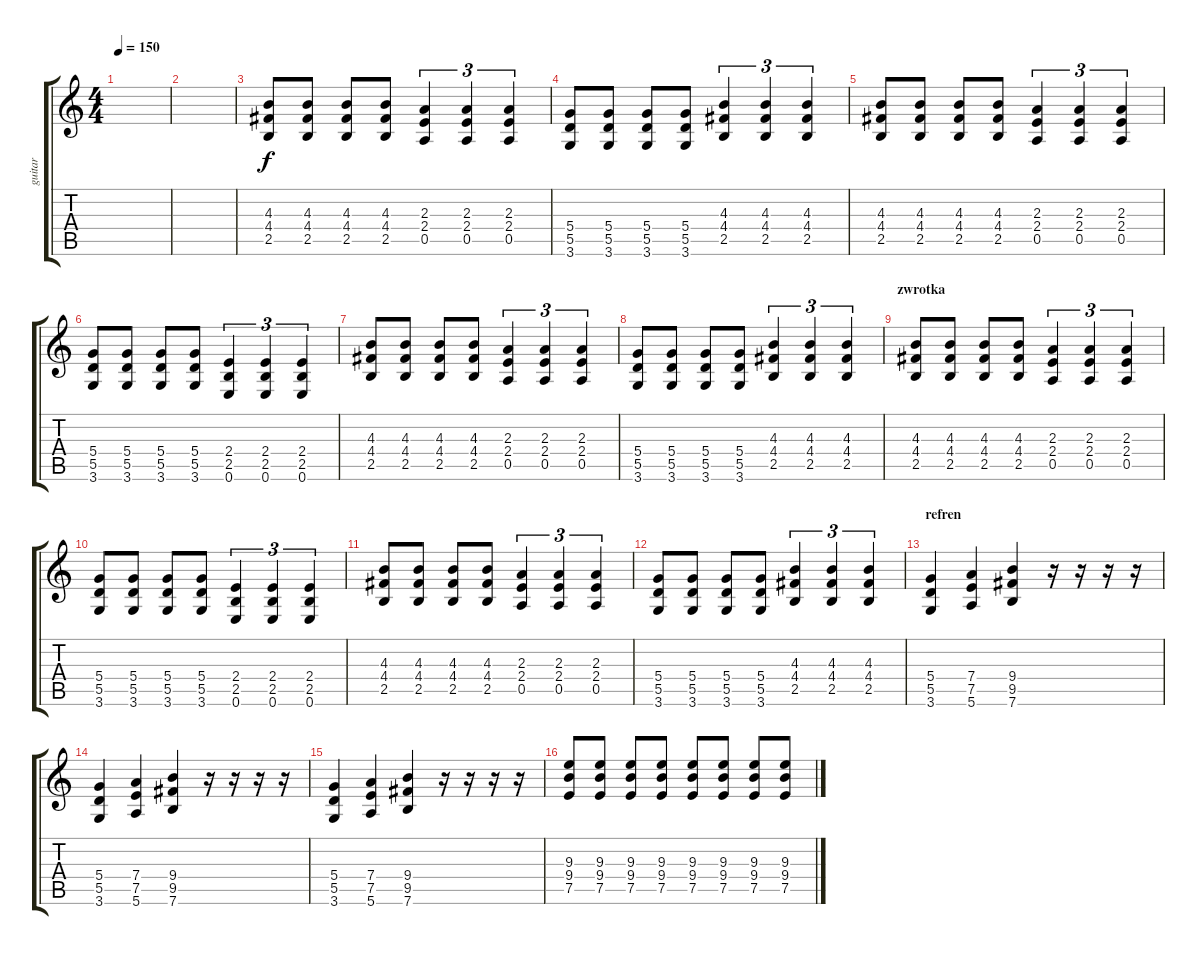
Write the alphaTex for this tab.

\track ("guitar" "guitar") {instrument overdrivenguitar}
\staff {score tabs}
\tuning (E4 B3 G3 D3 A2 E2) {hide}
\ts (4 4)
\tempo 150
\clef g2
\ks c
|
|
(4.3 4.4 2.5).8 (4.3 4.4 2.5).8 (4.3 4.4 2.5).8 (4.3 4.4 2.5).8 (2.3 2.4 0.5).4{tu (3 2)} (2.3 2.4 0.5).4{tu (3 2)} (2.3 2.4 0.5).4{tu (3 2)} |
(5.4 5.5 3.6).8 (5.4 5.5 3.6).8 (5.4 5.5 3.6).8 (5.4 5.5 3.6).8 (4.3 4.4 2.5).4{tu (3 2)} (4.3 4.4 2.5).4{tu (3 2)} (4.3 4.4 2.5).4{tu (3 2)} |
(4.3 4.4 2.5).8 (4.3 4.4 2.5).8 (4.3 4.4 2.5).8 (4.3 4.4 2.5).8 (2.3 2.4 0.5).4{tu (3 2)} (2.3 2.4 0.5).4{tu (3 2)} (2.3 2.4 0.5).4{tu (3 2)} |
(5.4 5.5 3.6).8 (5.4 5.5 3.6).8 (5.4 5.5 3.6).8 (5.4 5.5 3.6).8 (2.4 2.5 0.6).4{tu (3 2)} (2.4 2.5 0.6).4{tu (3 2)} (2.4 2.5 0.6).4{tu (3 2)} |
(4.3 4.4 2.5).8 (4.3 4.4 2.5).8 (4.3 4.4 2.5).8 (4.3 4.4 2.5).8 (2.3 2.4 0.5).4{tu (3 2)} (2.3 2.4 0.5).4{tu (3 2)} (2.3 2.4 0.5).4{tu (3 2)} |
(5.4 5.5 3.6).8 (5.4 5.5 3.6).8 (5.4 5.5 3.6).8 (5.4 5.5 3.6).8 (4.3 4.4 2.5).4{tu (3 2)} (4.3 4.4 2.5).4{tu (3 2)} (4.3 4.4 2.5).4{tu (3 2)} |
\section ("" "zwrotka")
(4.3 4.4 2.5).8 (4.3 4.4 2.5).8 (4.3 4.4 2.5).8 (4.3 4.4 2.5).8 (2.3 2.4 0.5).4{tu (3 2)} (2.3 2.4 0.5).4{tu (3 2)} (2.3 2.4 0.5).4{tu (3 2)} |
(5.4 5.5 3.6).8 (5.4 5.5 3.6).8 (5.4 5.5 3.6).8 (5.4 5.5 3.6).8 (2.4 2.5 0.6).4{tu (3 2)} (2.4 2.5 0.6).4{tu (3 2)} (2.4 2.5 0.6).4{tu (3 2)} |
(4.3 4.4 2.5).8 (4.3 4.4 2.5).8 (4.3 4.4 2.5).8 (4.3 4.4 2.5).8 (2.3 2.4 0.5).4{tu (3 2)} (2.3 2.4 0.5).4{tu (3 2)} (2.3 2.4 0.5).4{tu (3 2)} |
(5.4 5.5 3.6).8 (5.4 5.5 3.6).8 (5.4 5.5 3.6).8 (5.4 5.5 3.6).8 (4.3 4.4 2.5).4{tu (3 2)} (4.3 4.4 2.5).4{tu (3 2)} (4.3 4.4 2.5).4{tu (3 2)} |
\section ("" "refren")
(5.4 5.5 3.6).4 (7.4 7.5 5.6).4 (9.4 9.5 7.6).4 r.16 r.16 r.16 r.16 |
(5.4 5.5 3.6).4 (7.4 7.5 5.6).4 (9.4 9.5 7.6).4 r.16 r.16 r.16 r.16 |
(5.4 5.5 3.6).4 (7.4 7.5 5.6).4 (9.4 9.5 7.6).4 r.16 r.16 r.16 r.16 |
(9.3 9.4 7.5).8 (9.3 9.4 7.5).8 (9.3 9.4 7.5).8 (9.3 9.4 7.5).8 (9.3 9.4 7.5).8 (9.3 9.4 7.5).8 (9.3 9.4 7.5).8 (9.3 9.4 7.5).8
